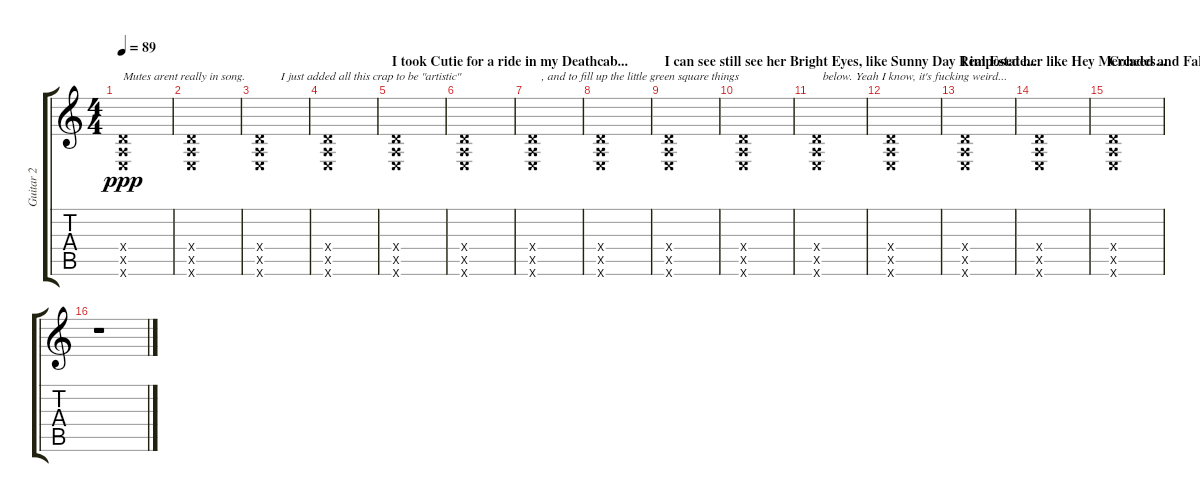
\track ("Guitar 2" "Guitar 2") {instrument electricguitarjazz}
\staff {score tabs}
\tuning (E4 B3 G3 D3 A2 E2) {hide}
\ts (4 4)
\tempo 89
\clef g2
\ks c
(0.4{x} 0.5{x} 0.6{x}).1{txt "Mutes arent really in song." dy ppp volume 0 instrument electricguitarjazz} |
(0.4{x} 0.5{x} 0.6{x}).1{volume 0} |
(0.4{x} 0.5{x} 0.6{x}).1{txt "       I just added all this crap to be \"artistic\"" volume 0} |
(0.4{x} 0.5{x} 0.6{x}).1{volume 0} |
\section ("" "I took Cutie for a ride in my Deathcab...")
(0.4{x} 0.5{x} 0.6{x}).1{volume 0} |
(0.4{x} 0.5{x} 0.6{x}).1{volume 0} |
(0.4{x} 0.5{x} 0.6{x}).1{txt "   , and to fill up the little green square things" volume 0} |
(0.4{x} 0.5{x} 0.6{x}).1{volume 0} |
\section ("" "I can see still see her Bright Eyes, like Sunny Day Real Estate...")
(0.4{x} 0.5{x} 0.6{x}).1{volume 0} |
(0.4{x} 0.5{x} 0.6{x}).1{volume 0} |
(0.4{x} 0.5{x} 0.6{x}).1{txt "  below. Yeah I know, it's fucking weird..." volume 0} |
(0.4{x} 0.5{x} 0.6{x}).1{volume 0} |
\section ("" "I imposed her like Hey Mercades...")
(0.4{x} 0.5{x} 0.6{x}).1{volume 0} |
(0.4{x} 0.5{x} 0.6{x}).1{volume 0} |
\section ("" "Coheed and Fall Out...")
(0.4{x} 0.5{x} 0.6{x}).1{volume 0} |
r.1{volume 0}
